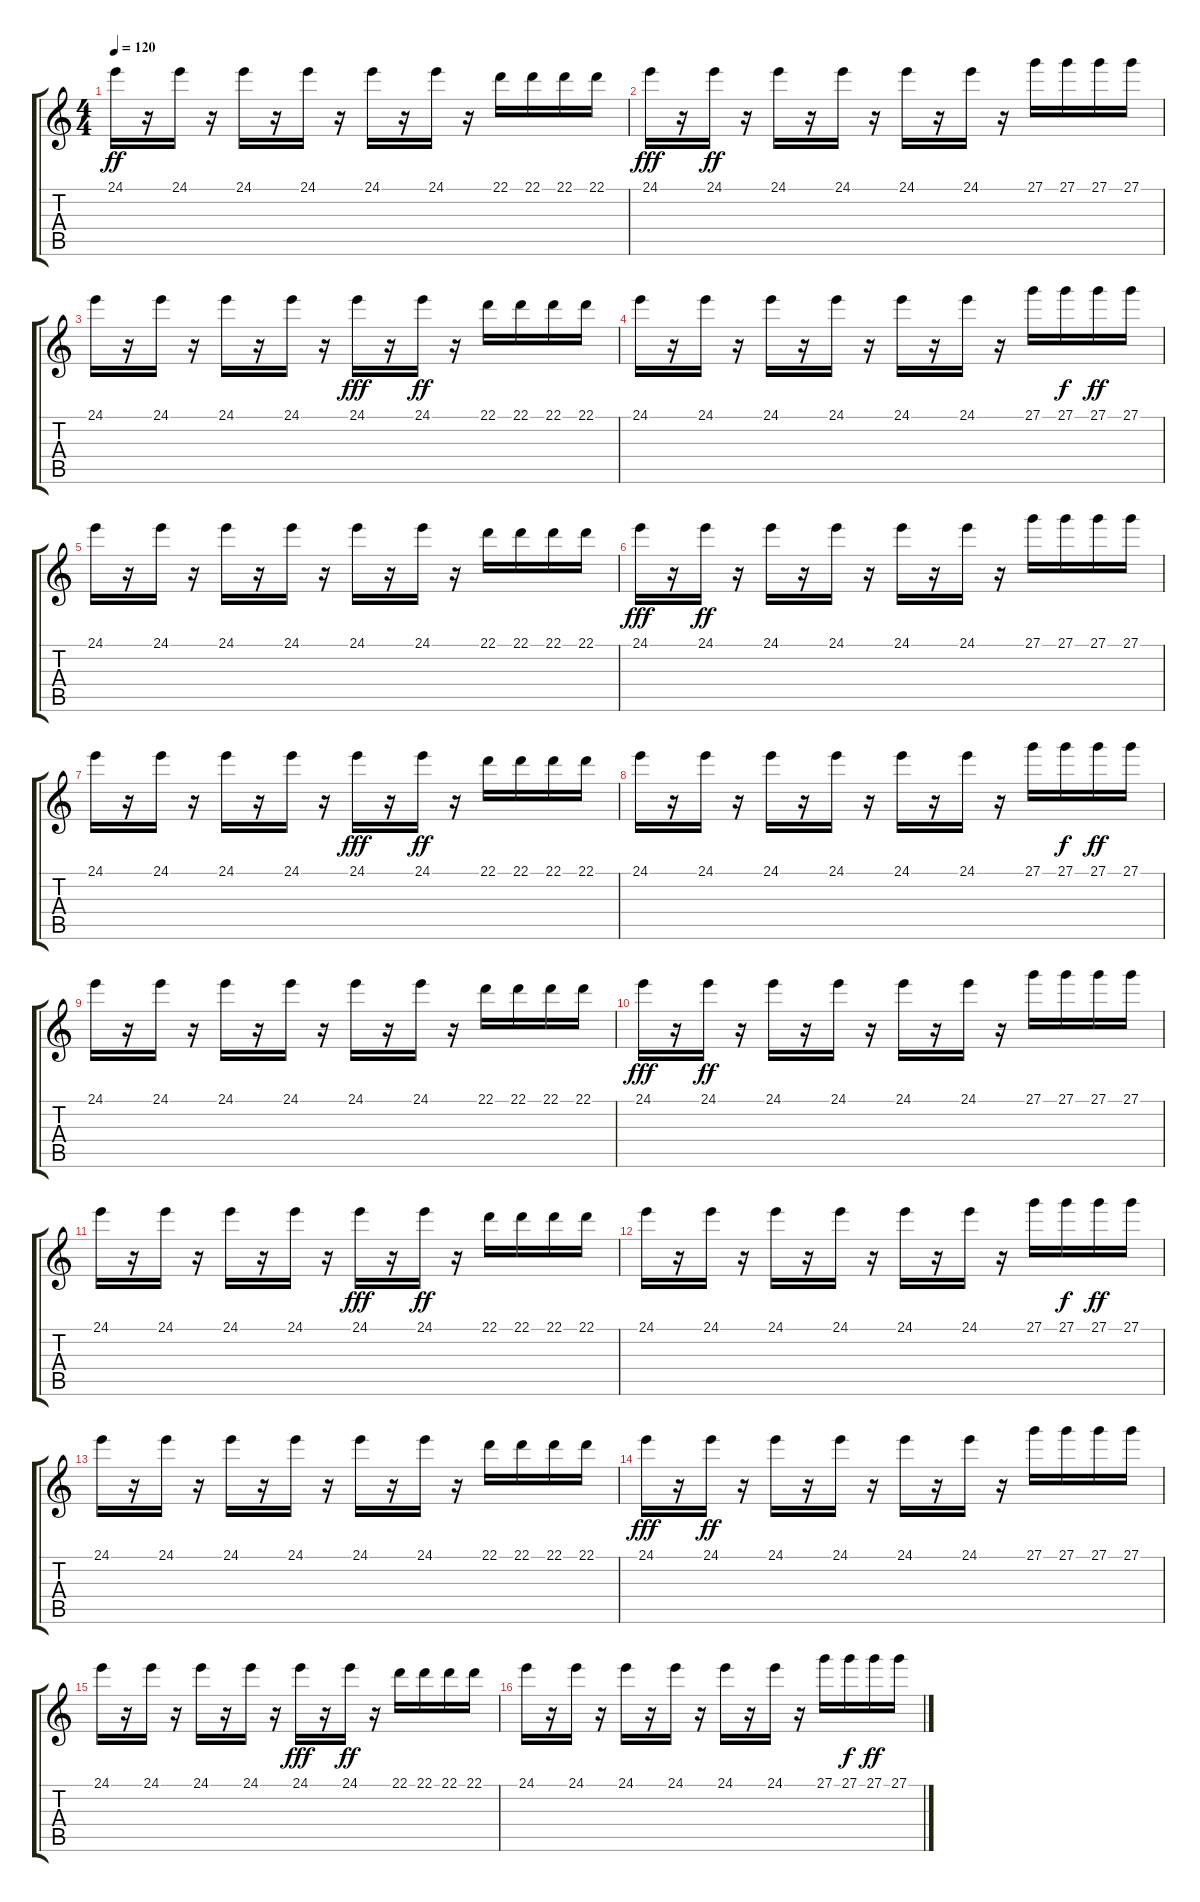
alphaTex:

\track "" {instrument lead2sawtooth}
\staff {score tabs}
\tuning (E4 B3 G3 D3 A2 E2) {hide}
\ts (4 4)
\tempo 120
\clef g2
\ks c
24.1.16{dy ff} r.16 24.1.16 r.16 24.1.16 r.16 24.1.16 r.16 24.1.16 r.16 24.1.16 r.16 22.1.16 22.1.16 22.1.16 22.1.16 |
24.1.16{dy fff} r.16 24.1.16{dy ff} r.16 24.1.16 r.16 24.1.16 r.16 24.1.16 r.16 24.1.16 r.16 27.1.16 27.1.16 27.1.16 27.1.16 |
24.1.16 r.16 24.1.16 r.16 24.1.16 r.16 24.1.16 r.16 24.1.16{dy fff} r.16 24.1.16{dy ff} r.16 22.1.16 22.1.16 22.1.16 22.1.16 |
24.1.16 r.16 24.1.16 r.16 24.1.16 r.16 24.1.16 r.16 24.1.16 r.16 24.1.16 r.16 27.1.16 27.1.16{dy f} 27.1.16{dy ff} 27.1.16 |
24.1.16 r.16 24.1.16 r.16 24.1.16 r.16 24.1.16 r.16 24.1.16 r.16 24.1.16 r.16 22.1.16 22.1.16 22.1.16 22.1.16 |
24.1.16{dy fff} r.16 24.1.16{dy ff} r.16 24.1.16 r.16 24.1.16 r.16 24.1.16 r.16 24.1.16 r.16 27.1.16 27.1.16 27.1.16 27.1.16 |
24.1.16 r.16 24.1.16 r.16 24.1.16 r.16 24.1.16 r.16 24.1.16{dy fff} r.16 24.1.16{dy ff} r.16 22.1.16 22.1.16 22.1.16 22.1.16 |
24.1.16 r.16 24.1.16 r.16 24.1.16 r.16 24.1.16 r.16 24.1.16 r.16 24.1.16 r.16 27.1.16 27.1.16{dy f} 27.1.16{dy ff} 27.1.16 |
24.1.16 r.16 24.1.16 r.16 24.1.16 r.16 24.1.16 r.16 24.1.16 r.16 24.1.16 r.16 22.1.16 22.1.16 22.1.16 22.1.16 |
24.1.16{dy fff} r.16 24.1.16{dy ff} r.16 24.1.16 r.16 24.1.16 r.16 24.1.16 r.16 24.1.16 r.16 27.1.16 27.1.16 27.1.16 27.1.16 |
24.1.16 r.16 24.1.16 r.16 24.1.16 r.16 24.1.16 r.16 24.1.16{dy fff} r.16 24.1.16{dy ff} r.16 22.1.16 22.1.16 22.1.16 22.1.16 |
24.1.16 r.16 24.1.16 r.16 24.1.16 r.16 24.1.16 r.16 24.1.16 r.16 24.1.16 r.16 27.1.16 27.1.16{dy f} 27.1.16{dy ff} 27.1.16 |
24.1.16 r.16 24.1.16 r.16 24.1.16 r.16 24.1.16 r.16 24.1.16 r.16 24.1.16 r.16 22.1.16 22.1.16 22.1.16 22.1.16 |
24.1.16{dy fff} r.16 24.1.16{dy ff} r.16 24.1.16 r.16 24.1.16 r.16 24.1.16 r.16 24.1.16 r.16 27.1.16 27.1.16 27.1.16 27.1.16 |
24.1.16 r.16 24.1.16 r.16 24.1.16 r.16 24.1.16 r.16 24.1.16{dy fff} r.16 24.1.16{dy ff} r.16 22.1.16 22.1.16 22.1.16 22.1.16 |
24.1.16 r.16 24.1.16 r.16 24.1.16 r.16 24.1.16 r.16 24.1.16 r.16 24.1.16 r.16 27.1.16 27.1.16{dy f} 27.1.16{dy ff} 27.1.16
